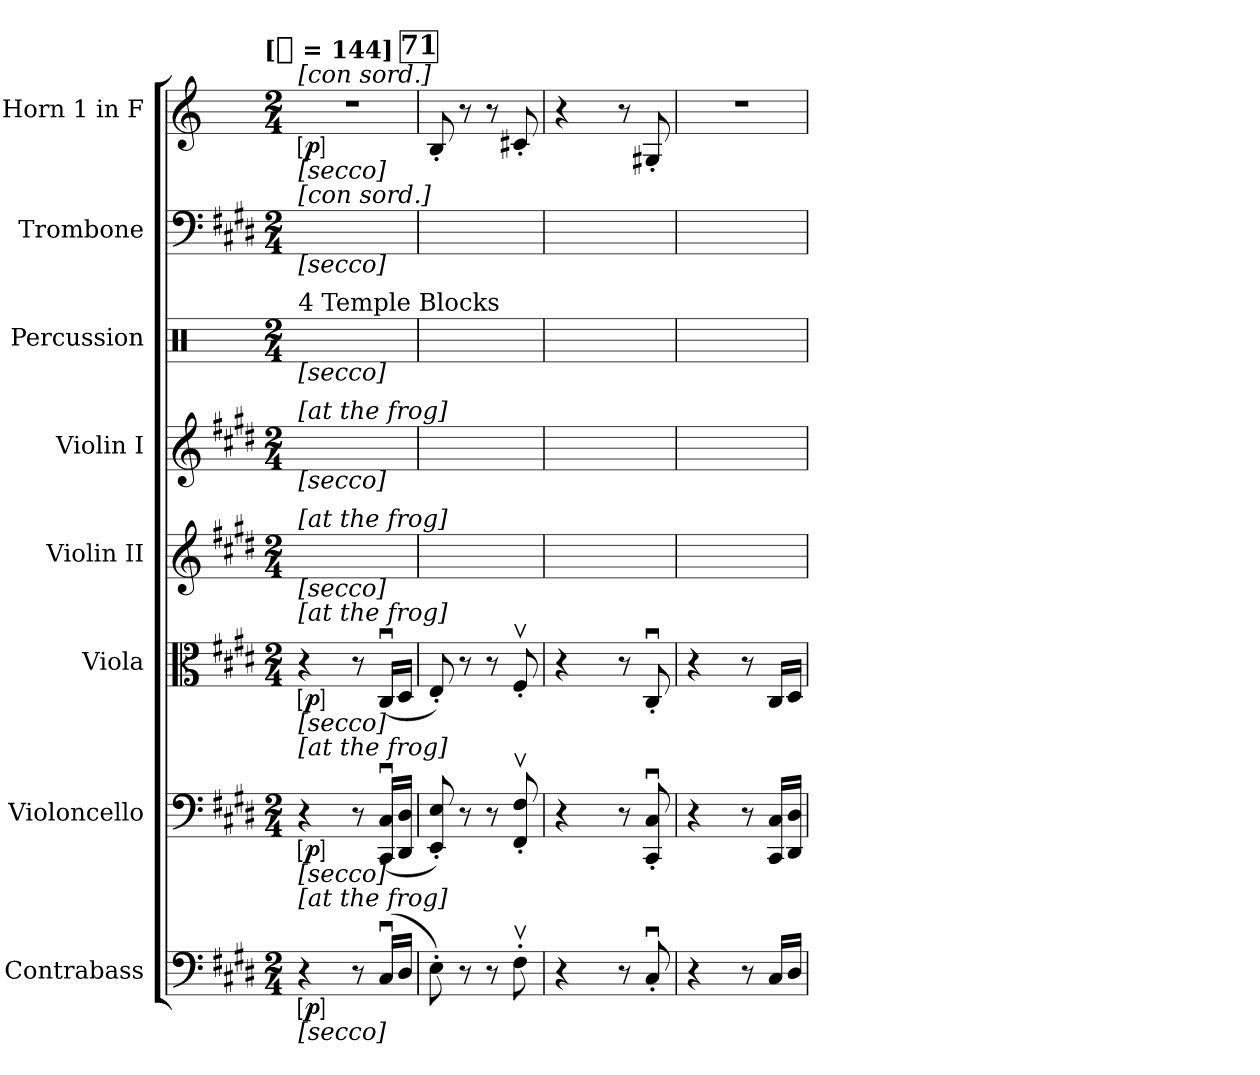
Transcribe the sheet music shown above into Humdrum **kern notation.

**kern	**dynam	**kern	**dynam	**kern	**dynam	**kern	**kern	**kern	**kern	**kern	**dynam
*part8	*part8	*part7	*part7	*part6	*part6	*part5	*part4	*part3	*part2	*part1	*part1
*staff8	*staff8	*staff7	*staff7	*staff6	*staff6	*staff5	*staff4	*staff3	*staff2	*staff1	*staff1
*I"Contrabass	*	*I"Violoncello	*	*I"Viola	*	*I"Violin II	*I"Violin I	*I"Percussion	*I"Trombone	*I"Horn 1 in F	*
*I'Cb.	*	*I'Vc.	*	*I'Vla.	*	*I'Vln. II	*I'Vln. I	*I'Perc.	*I'Tbn.	*I'Hn.	*
*clefF4	*	*clefF4	*	*clefC3	*	*clefG2	*clefG2	*clefX	*clefF4	*clefG2	*
*ITrd7c12	*	*	*	*	*	*	*	*	*	*ITrd4c7	*
*k[f#c#g#d#]	*	*k[f#c#g#d#]	*	*k[f#c#g#d#]	*	*k[f#c#g#d#]	*k[f#c#g#d#]	*k[]	*k[f#c#g#d#]	*k[b-]	*
!!LO:TX:omd:t=[[quarter] = 144]
*M2/4	*	*M2/4	*	*M2/4	*	*M2/4	*M2/4	*M2/4	*M2/4	*M2/4	*
*MM144	*	*MM144	*	*MM144	*	*MM144	*MM144	*MM144	*MM144	*MM144	*
=1	=1	=1	=1	=1	=1	=1	=1	=1	=1	=1	=1
!	!	!	!	!	!	!	!	!	!	!LO:TX:b:t=[secco]	!
!	!	!	!	!	!	!	!	!	!	!LO:TX:a:t=[con sord.]	!
!	!	!	!	!	!	!	!	!	!LO:TX:b:t=[secco]	!	!
!	!	!	!	!	!	!	!	!	!LO:TX:a:t=[con sord.]	!	!
!	!	!	!	!	!	!	!	!LO:TX:b:t=[secco]	!	!	!
!	!	!	!	!	!	!	!	!LO:TX:a:t=4 Temple Blocks	!	!	!
!	!	!	!	!	!	!	!LO:TX:b:t=[secco]	!	!	!	!
!	!	!	!	!	!	!	!LO:TX:a:t=[at the frog]	!	!	!	!
!	!	!	!	!	!	!LO:TX:b:t=[secco]	!	!	!	!	!
!	!	!	!	!	!	!LO:TX:a:t=[at the frog]	!	!	!	!	!
!	!	!	!	!LO:TX:b:t=[secco]	!	!	!	!	!	!	!
!	!	!	!	!LO:TX:a:t=[at the frog]	!	!	!	!	!	!	!
!	!	!LO:TX:b:t=[secco]	!	!	!	!	!	!	!	!	!
!	!	!LO:TX:a:t=[at the frog]	!	!	!	!	!	!	!	!	!
!LO:TX:b:t=[secco]	!	!	!	!	!	!	!	!	!	!	!
!LO:TX:a:t=[at the frog]	!	!	!	!	!	!	!	!	!	!	!
!	!LO:DY:ed=brack	!	!LO:DY:ed=brack	!	!LO:DY:ed=brack	!	!	!	!	!	!LO:DY:ed=brack
4r	p	4r	p	4r	p	8ryy	8ryy	8ryy	8ryy	2r	p
.	.	.	.	.	.	8ryy	8ryy	8rddyy	8ryy	.	.
8r	.	8r	.	8r	.	4ryy	4ryy	8ryy	4ryy	.	.
(16CC#uLL	.	(16CC#u 16C#uLL	.	(16C#uLL	.	.	.	8rddyy	.	.	.
16DD#JJ	.	16DD# 16D#JJ	.	16D#JJ	.	.	.	.	.	.	.
!!LO:REH:place=s1:t=71
=2	=2	=2	=2	=2	=2	=2	=2	=2	=2	=2	=2
8EE')	.	8EE' 8E')	.	8E')	.	8ryy	8ryy	8ryy	8ryy	8E'	.
8r	.	8r	.	8r	.	8ryy	8ryy	8ryy	8ryy	8r	.
8r	.	8r	.	8r	.	4ryy	4ryy	8rddyy	4ryy	8r	.
8FF#'v	.	8FF#'v 8F#'v	.	8F#'v	.	.	.	8ryy	.	8F#X'	.
=3	=3	=3	=3	=3	=3	=3	=3	=3	=3	=3	=3
4r	.	4r	.	4r	.	8ryy	8ryy	8ryy	4ryy	4r	.
.	.	.	.	.	.	16ryy	16ryy	8rddyy	.	.	.
.	.	.	.	.	.	16ryy	16ryy	.	.	.	.
8r	.	8r	.	8r	.	8ryy	8ryy	8ryy	8ryy	8r	.
8CC#'u	.	8CC#'u 8C#'u	.	8C#'u	.	8ryy	8ryy	8rddyy	8ryy	8C#X'	.
=4	=4	=4	=4	=4	=4	=4	=4	=4	=4	=4	=4
4r	.	4r	.	4r	.	8ryy	8ryy	8ryy	8ryy	2r	.
.	.	.	.	.	.	8ryy	8ryy	8rddyy	8ryy	.	.
8r	.	8r	.	8r	.	4ryy	4ryy	8ryy	4ryy	.	.
16CC#LL	.	16CC# 16C#LL	.	16C#LL	.	.	.	8ryy	.	.	.
16DD#JJ	.	16DD# 16D#JJ	.	16D#JJ	.	.	.	.	.	.	.
=	=	=	=	=	=	=	=	=	=	=	=
*-	*-	*-	*-	*-	*-	*-	*-	*-	*-	*-	*-
